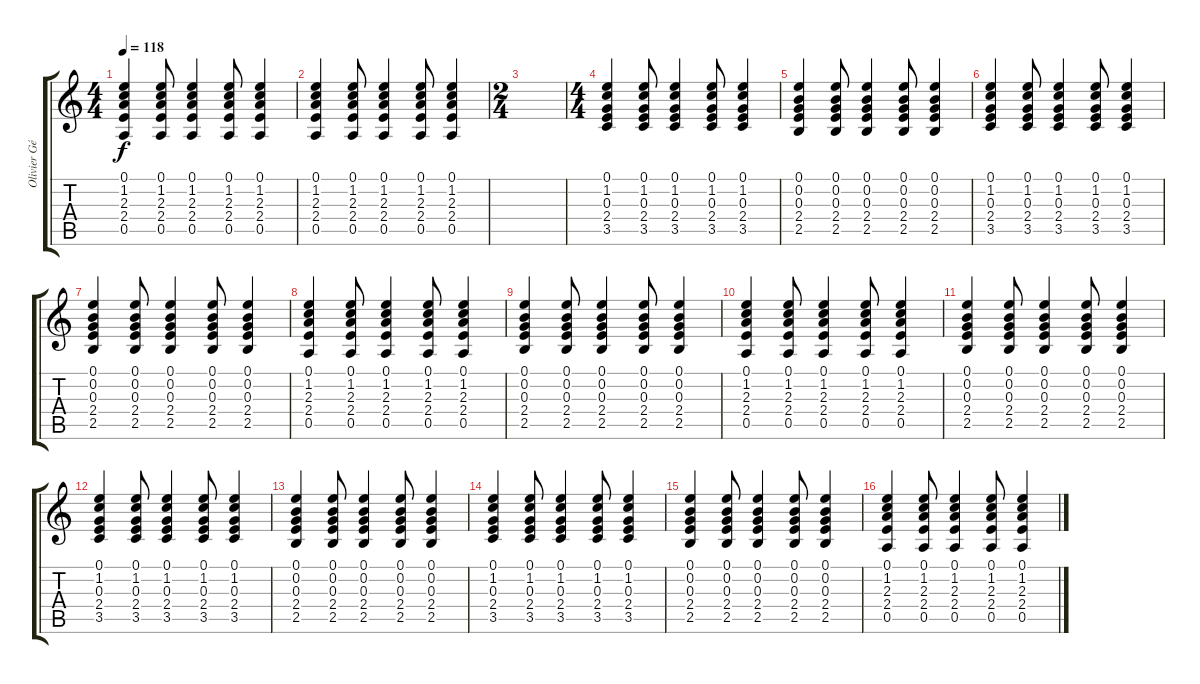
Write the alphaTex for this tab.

\track ("Olivier Gérard" "Olivier Gé") {instrument acousticguitarsteel}
\staff {score tabs}
\tuning (E4 B3 G3 D3 A2 E2) {hide}
\ts (4 4)
\tempo 118
\clef g2
\ks c
(0.1 1.2 2.3 2.4 0.5).4{dy f} (0.1 1.2 2.3 2.4 0.5).8 (0.1 1.2 2.3 2.4 0.5).4 (0.1 1.2 2.3 2.4 0.5).8 (0.1 1.2 2.3 2.4 0.5).4 |
(0.1 1.2 2.3 2.4 0.5).4 (0.1 1.2 2.3 2.4 0.5).8 (0.1 1.2 2.3 2.4 0.5).4 (0.1 1.2 2.3 2.4 0.5).8 (0.1 1.2 2.3 2.4 0.5).4 |
\ts (2 4)
|
\ts (4 4)
(0.1 1.2 0.3 2.4 3.5).4{volume 10} (0.1 1.2 0.3 2.4 3.5).8 (0.1 1.2 0.3 2.4 3.5).4 (0.1 1.2 0.3 2.4 3.5).8 (0.1 1.2 0.3 2.4 3.5).4 |
(0.1 0.2 0.3 2.4 2.5).4 (0.1 0.2 0.3 2.4 2.5).8 (0.1 0.2 0.3 2.4 2.5).4 (0.1 0.2 0.3 2.4 2.5).8 (0.1 0.2 0.3 2.4 2.5).4 |
(0.1 1.2 0.3 2.4 3.5).4 (0.1 1.2 0.3 2.4 3.5).8 (0.1 1.2 0.3 2.4 3.5).4 (0.1 1.2 0.3 2.4 3.5).8 (0.1 1.2 0.3 2.4 3.5).4 |
(0.1 0.2 0.3 2.4 2.5).4 (0.1 0.2 0.3 2.4 2.5).8 (0.1 0.2 0.3 2.4 2.5).4 (0.1 0.2 0.3 2.4 2.5).8 (0.1 0.2 0.3 2.4 2.5).4 |
(0.1 1.2 2.3 2.4 0.5).4 (0.1 1.2 2.3 2.4 0.5).8 (0.1 1.2 2.3 2.4 0.5).4 (0.1 1.2 2.3 2.4 0.5).8 (0.1 1.2 2.3 2.4 0.5).4 |
(0.1 0.2 0.3 2.4 2.5).4 (0.1 0.2 0.3 2.4 2.5).8 (0.1 0.2 0.3 2.4 2.5).4 (0.1 0.2 0.3 2.4 2.5).8 (0.1 0.2 0.3 2.4 2.5).4 |
(0.1 1.2 2.3 2.4 0.5).4 (0.1 1.2 2.3 2.4 0.5).8 (0.1 1.2 2.3 2.4 0.5).4 (0.1 1.2 2.3 2.4 0.5).8 (0.1 1.2 2.3 2.4 0.5).4 |
(0.1 0.2 0.3 2.4 2.5).4 (0.1 0.2 0.3 2.4 2.5).8 (0.1 0.2 0.3 2.4 2.5).4 (0.1 0.2 0.3 2.4 2.5).8 (0.1 0.2 0.3 2.4 2.5).4 |
(0.1 1.2 0.3 2.4 3.5).4{volume 10} (0.1 1.2 0.3 2.4 3.5).8 (0.1 1.2 0.3 2.4 3.5).4 (0.1 1.2 0.3 2.4 3.5).8 (0.1 1.2 0.3 2.4 3.5).4 |
(0.1 0.2 0.3 2.4 2.5).4 (0.1 0.2 0.3 2.4 2.5).8 (0.1 0.2 0.3 2.4 2.5).4 (0.1 0.2 0.3 2.4 2.5).8 (0.1 0.2 0.3 2.4 2.5).4 |
(0.1 1.2 0.3 2.4 3.5).4 (0.1 1.2 0.3 2.4 3.5).8 (0.1 1.2 0.3 2.4 3.5).4 (0.1 1.2 0.3 2.4 3.5).8 (0.1 1.2 0.3 2.4 3.5).4 |
(0.1 0.2 0.3 2.4 2.5).4 (0.1 0.2 0.3 2.4 2.5).8 (0.1 0.2 0.3 2.4 2.5).4 (0.1 0.2 0.3 2.4 2.5).8 (0.1 0.2 0.3 2.4 2.5).4 |
(0.1 1.2 2.3 2.4 0.5).4 (0.1 1.2 2.3 2.4 0.5).8 (0.1 1.2 2.3 2.4 0.5).4 (0.1 1.2 2.3 2.4 0.5).8 (0.1 1.2 2.3 2.4 0.5).4
